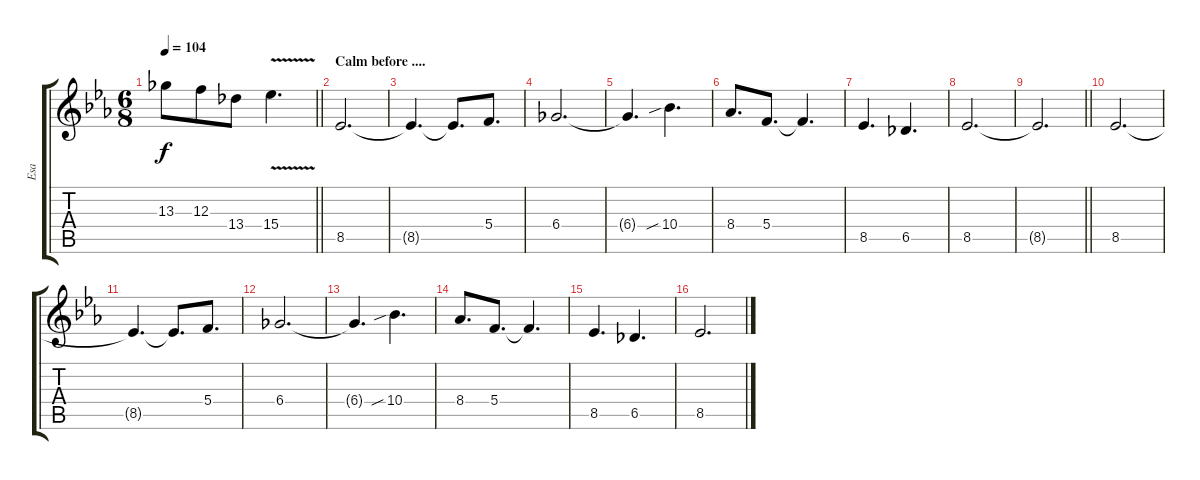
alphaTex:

\track ("Esa" "Esa") {instrument overdrivenguitar}
\staff {score tabs}
\tuning (D4 A3 F3 C3 G2 D2) {hide}
\ts (6 8)
\tempo 104
\clef g2
\barLineRight lightlight
\ks eb
13.3.8{dy f} 12.3.8 13.4.8 15.4{v}.4{d} |
\section ("" "Calm before ....")
8.5.2{d} |
8.5{t}.4{d} 8.5{t}.8{d} 5.4.8{d} |
6.4.2{d} |
6.4{t}.4{d} 10.4{sib}.4{d} |
8.4.8{d} 5.4.8{d} 5.4{t}.4{d} |
8.5.4{d} 6.5.4{d} |
8.5.2{d} |
\barLineRight lightlight
8.5{t}.2{d} |
8.5.2{d} |
8.5{t}.4{d} 8.5{t}.8{d} 5.4.8{d} |
6.4.2{d} |
6.4{t}.4{d} 10.4{sib}.4{d} |
8.4.8{d} 5.4.8{d} 5.4{t}.4{d} |
8.5.4{d} 6.5.4{d} |
8.5.2{d}
